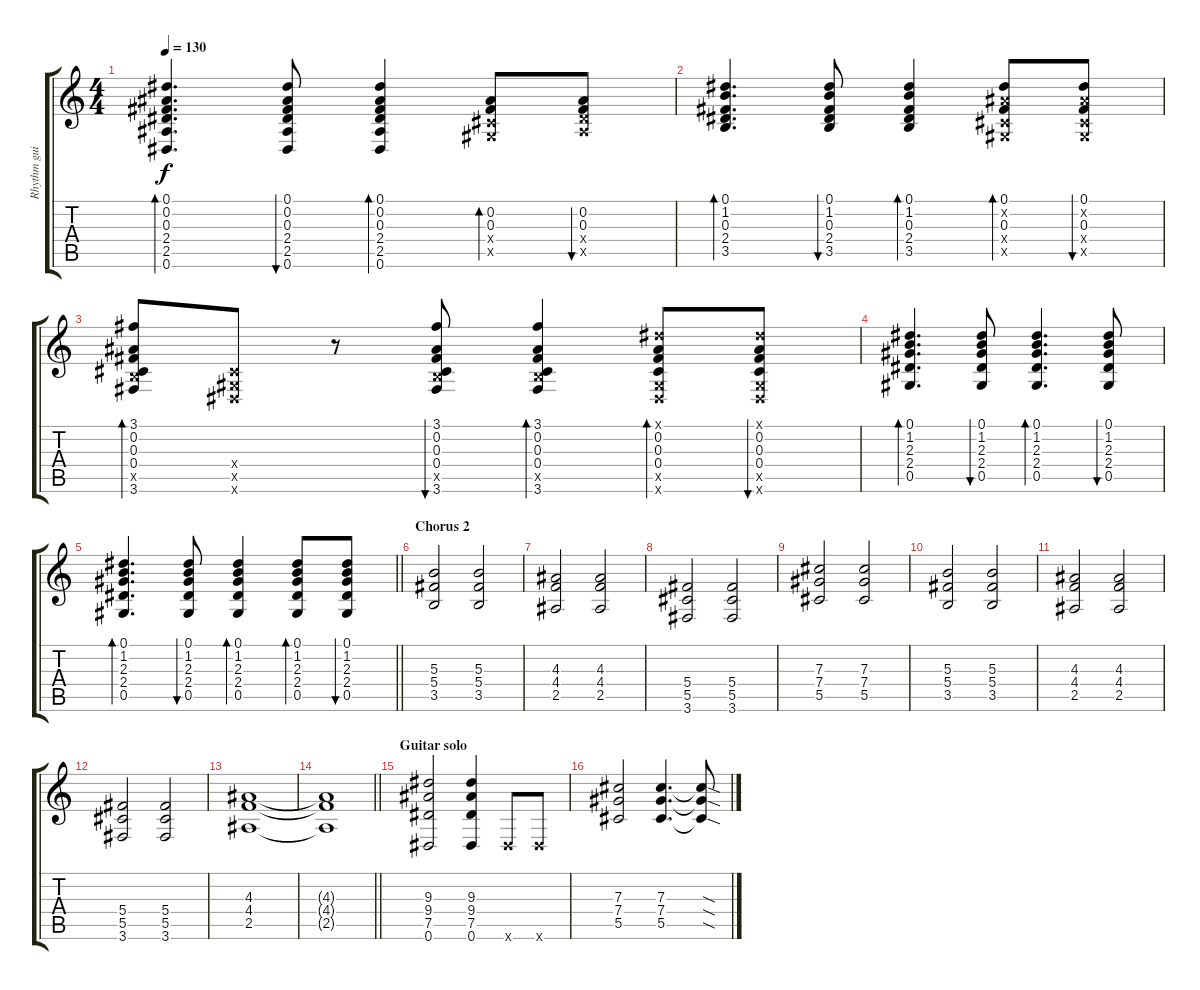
\track ("Rhythm guitar" "Rhythm gui") {instrument overdrivenguitar}
\staff {score tabs}
\tuning (Eb4 Bb3 Gb3 Db3 Ab2 Eb2) {hide}
\ts (4 4)
\tempo 130
\clef g2
\ks c
(0.1 0.2 0.3 2.4 2.5 0.6).4{d bd 30 dy f} (0.1 0.2 0.3 2.4 2.5 0.6).8{bu 30} (0.1 0.2 0.3 2.4 2.5 0.6).4{bd 30} (0.2 0.3 0.4{x} 0.5{x}).8{bd 30} (0.2 0.3 2.4{x} 2.5{x}).8{bu 30} |
(0.1 1.2 0.3 2.4 3.5).4{d bd 30} (0.1 1.2 0.3 2.4 3.5).8{bu 30} (0.1 1.2 0.3 2.4 3.5).4{bd 30} (0.1 0.2{x} 0.3 0.4{x} 0.5{x}).8{bd 30} (0.1 0.2{x} 0.3 0.4{x} 0.5{x}).8{bu 30} |
(3.1 0.2 0.3 0.4 3.5{x} 3.6).8{bd 30} (0.4{x} 0.5{x} 0.6{x}).8 r.8 (3.1 0.2 0.3 0.4 3.5{x} 3.6).8{bu 30} (3.1 0.2 0.3 0.4 3.5{x} 3.6).4{bd 30} (0.1{x} 0.2 0.3 0.4 0.5{x} 0.6{x}).8{bd 30} (0.1{x} 0.2 0.3 0.4 0.5{x} 0.6{x}).8{bu 30} |
(0.1 1.2 2.3 2.4 0.5).4{d bd 30} (0.1 1.2 2.3 2.4 0.5).8{bu 30} (0.1 1.2 2.3 2.4 0.5).4{d bd 30} (0.1 1.2 2.3 2.4 0.5).8{bu 30} |
\barLineRight lightlight
(0.1 1.2 2.3 2.4 0.5).4{d bd 30} (0.1 1.2 2.3 2.4 0.5).8{bu 30} (0.1 1.2 2.3 2.4 0.5).4{bd 30} (0.1 1.2 2.3 2.4 0.5).8{bd 30} (0.1 1.2 2.3 2.4 0.5).8{bu 30} |
\section ("" "Chorus 2")
(5.3 5.4 3.5).2{volume 10 instrument overdrivenguitar} (5.3 5.4 3.5).2 |
(4.3 4.4 2.5).2 (4.3 4.4 2.5).2 |
(5.4 5.5 3.6).2 (5.4 5.5 3.6).2 |
(7.3 7.4 5.5).2 (7.3 7.4 5.5).2 |
(5.3 5.4 3.5).2 (5.3 5.4 3.5).2 |
(4.3 4.4 2.5).2 (4.3 4.4 2.5).2 |
(5.4 5.5 3.6).2 (5.4 5.5 3.6).2 |
(4.3 4.4 2.5).1 |
\barLineRight lightlight
(4.3{t} 4.4{t} 2.5{t}).1 |
\section ("" "Guitar solo")
(9.3 9.4 7.5 0.6).2{volume 10} (9.3 9.4 7.5 0.6).4 0.6{x}.8 0.6{x}.8 |
(7.3 7.4 5.5).2 (7.3 7.4 5.5).4{d} (7.3{sod t} 7.4{sod t} 5.5{sod t}).8
